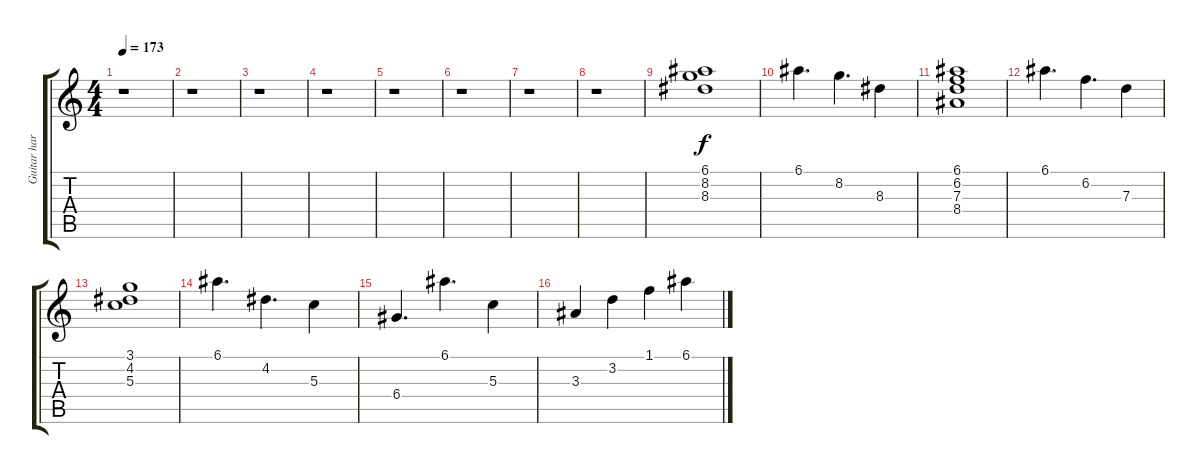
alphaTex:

\track ("Guitar harmony Karou" "Guitar har") {instrument acousticguitarsteel}
\staff {score tabs}
\tuning (E4 B3 G3 D3 A2 E2) {hide}
\ts (4 4)
\tempo 173
\clef g2
\ks c
r.1{dy f} |
r.1 |
r.1 |
r.1 |
r.1 |
r.1 |
r.1 |
r.1 |
(6.1 8.2 8.3).1{balance 8} |
6.1.4{d} 8.2.4{d} 8.3.4 |
(6.1 6.2 7.3 8.4).1 |
6.1.4{d} 6.2.4{d} 7.3.4 |
(3.1 4.2 5.3).1 |
6.1.4{d} 4.2.4{d} 5.3.4 |
6.4.4{d} 6.1.4{d} 5.3.4 |
3.3.4 3.2.4 1.1.4 6.1.4
